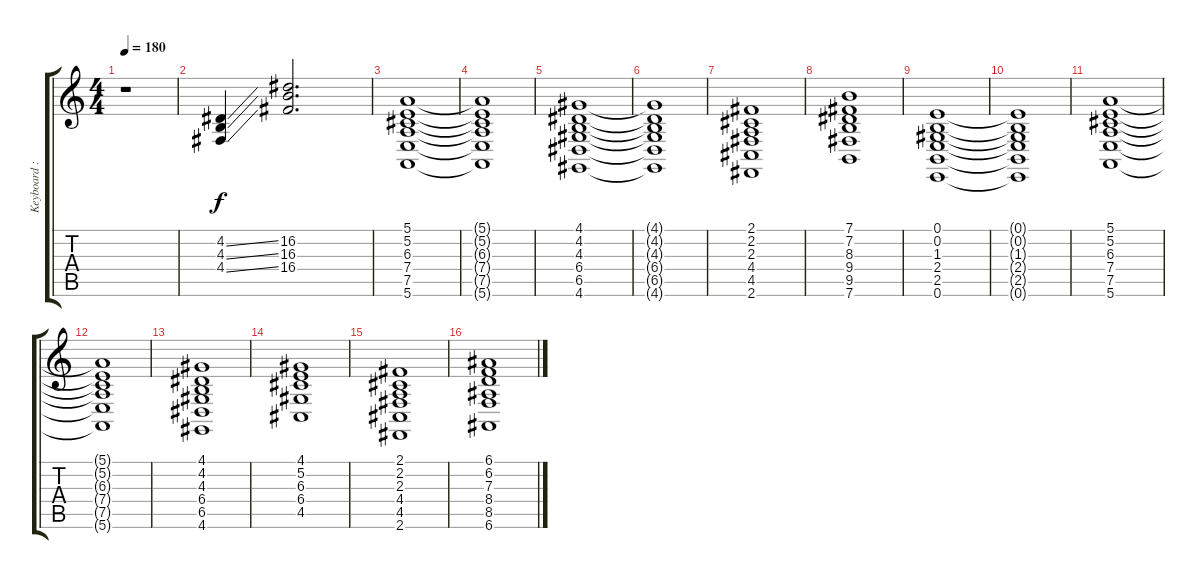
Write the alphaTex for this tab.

\track ("Keyboard : Kotobuki Tsumugi - Chan" "Keyboard :") {instrument lead2sawtooth}
\staff {score tabs}
\tuning (E4 B3 G3 D3 A2 E2) {hide}
\ts (4 4)
\tempo 180
\clef g2
\ks c
r.1{dy f} |
(4.2{ss} 4.3{ss} 4.4{ss}).4 (16.2 16.3 16.4).2{d} |
(5.1 5.2 6.3 7.4 7.5 5.6).1 |
(5.1{t} 5.2{t} 6.3{t} 7.4{t} 7.5{t} 5.6{t}).1 |
(4.1 4.2 4.3 6.4 6.5 4.6).1 |
(4.1{t} 4.2{t} 4.3{t} 6.4{t} 6.5{t} 4.6{t}).1 |
(2.1 2.2 2.3 4.4 4.5 2.6).1 |
(7.1 7.2 8.3 9.4 9.5 7.6).1 |
(0.1 0.2 1.3 2.4 2.5 0.6).1 |
(0.1{t} 0.2{t} 1.3{t} 2.4{t} 2.5{t} 0.6{t}).1 |
(5.1 5.2 6.3 7.4 7.5 5.6).1 |
(5.1{t} 5.2{t} 6.3{t} 7.4{t} 7.5{t} 5.6{t}).1 |
(4.1 4.2 4.3 6.4 6.5 4.6).1 |
(4.1 5.2 6.3 6.4 4.5).1 |
(2.1 2.2 2.3 4.4 4.5 2.6).1 |
(6.1 6.2 7.3 8.4 8.5 6.6).1
